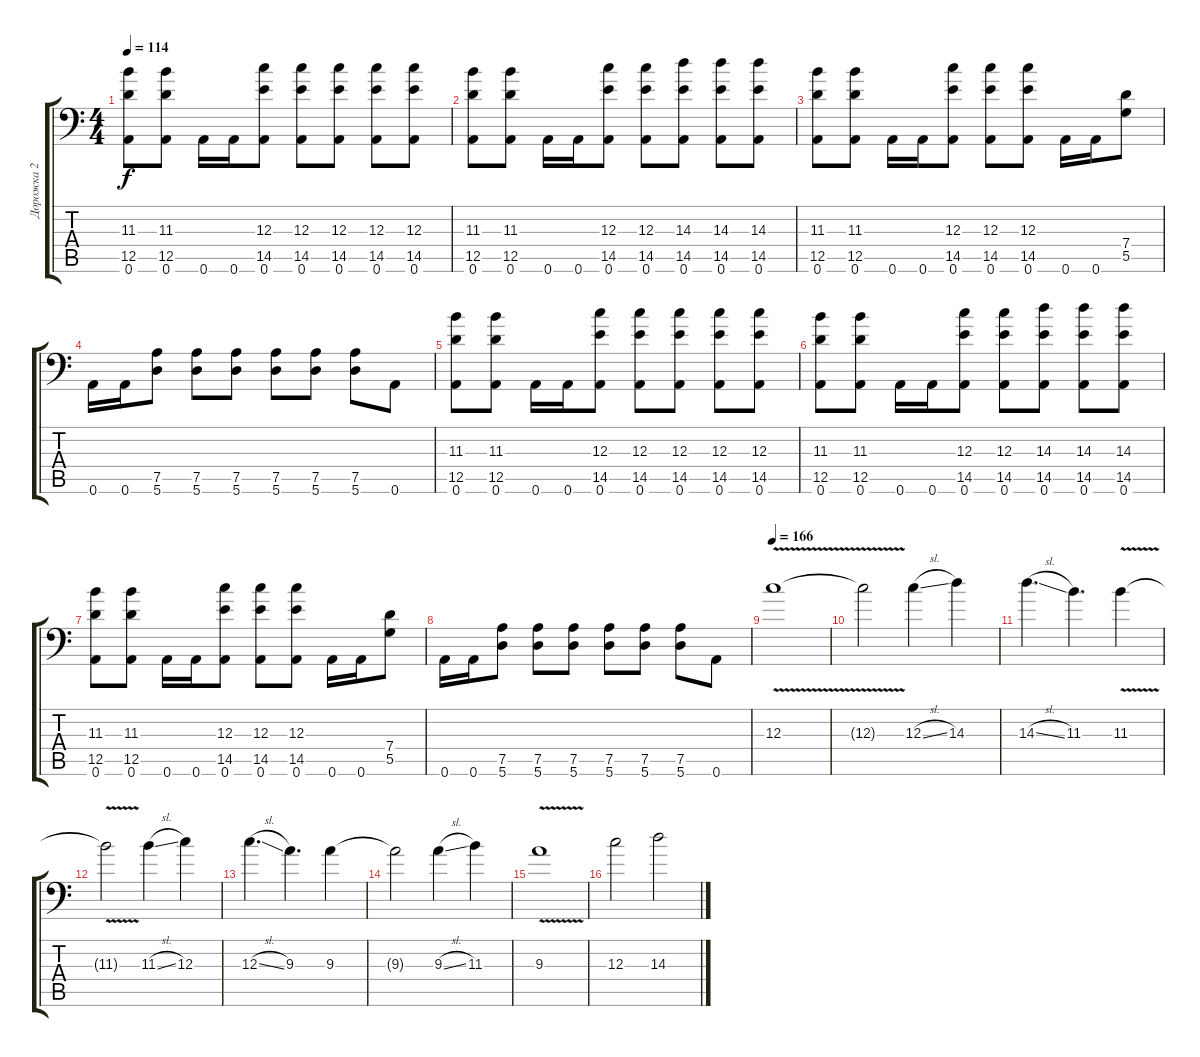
\track ("Дорожка 2" "Дорожка 2") {instrument overdrivenguitar}
\staff {score tabs}
\tuning (A3 E3 C3 G2 D2 A1) {hide}
\ts (4 4)
\tempo 114
\clef f4
\ks c
(11.3 12.5 0.6).8{dy f} (11.3 12.5 0.6).8 0.6.16 0.6.16 (12.3 14.5 0.6).8 (12.3 14.5 0.6).8 (12.3 14.5 0.6).8 (12.3 14.5 0.6).8 (12.3 14.5 0.6).8 |
(11.3 12.5 0.6).8 (11.3 12.5 0.6).8 0.6.16 0.6.16 (12.3 14.5 0.6).8 (12.3 14.5 0.6).8 (14.3 14.5 0.6).8 (14.3 14.5 0.6).8 (14.3 14.5 0.6).8 |
(11.3 12.5 0.6).8 (11.3 12.5 0.6).8 0.6.16 0.6.16 (12.3 14.5 0.6).8 (12.3 14.5 0.6).8 (12.3 14.5 0.6).8 0.6.16 0.6.16 (7.4 5.5).8 |
0.6.16 0.6.16 (7.5 5.6).8 (7.5 5.6).8 (7.5 5.6).8 (7.5 5.6).8 (7.5 5.6).8 (7.5 5.6).8 0.6.8 |
(11.3 12.5 0.6).8 (11.3 12.5 0.6).8 0.6.16 0.6.16 (12.3 14.5 0.6).8 (12.3 14.5 0.6).8 (12.3 14.5 0.6).8 (12.3 14.5 0.6).8 (12.3 14.5 0.6).8 |
(11.3 12.5 0.6).8 (11.3 12.5 0.6).8 0.6.16 0.6.16 (12.3 14.5 0.6).8 (12.3 14.5 0.6).8 (14.3 14.5 0.6).8 (14.3 14.5 0.6).8 (14.3 14.5 0.6).8 |
(11.3 12.5 0.6).8 (11.3 12.5 0.6).8 0.6.16 0.6.16 (12.3 14.5 0.6).8 (12.3 14.5 0.6).8 (12.3 14.5 0.6).8 0.6.16 0.6.16 (7.4 5.5).8 |
0.6.16 0.6.16 (7.5 5.6).8 (7.5 5.6).8 (7.5 5.6).8 (7.5 5.6).8 (7.5 5.6).8 (7.5 5.6).8 0.6.8 |
\tempo 166
12.3{v}.1 |
12.3{t}.2 12.3{sl}.4 14.3.4 |
14.3{sl}.4{d} 11.3.4{d} 11.3{v}.4 |
11.3{t}.2 11.3{sl}.4 12.3.4 |
12.3{sl}.4{d} 9.3.4{d} 9.3.4 |
9.3{t}.2 9.3{sl}.4 11.3.4 |
9.3{v}.1 |
12.3.2 14.3.2
